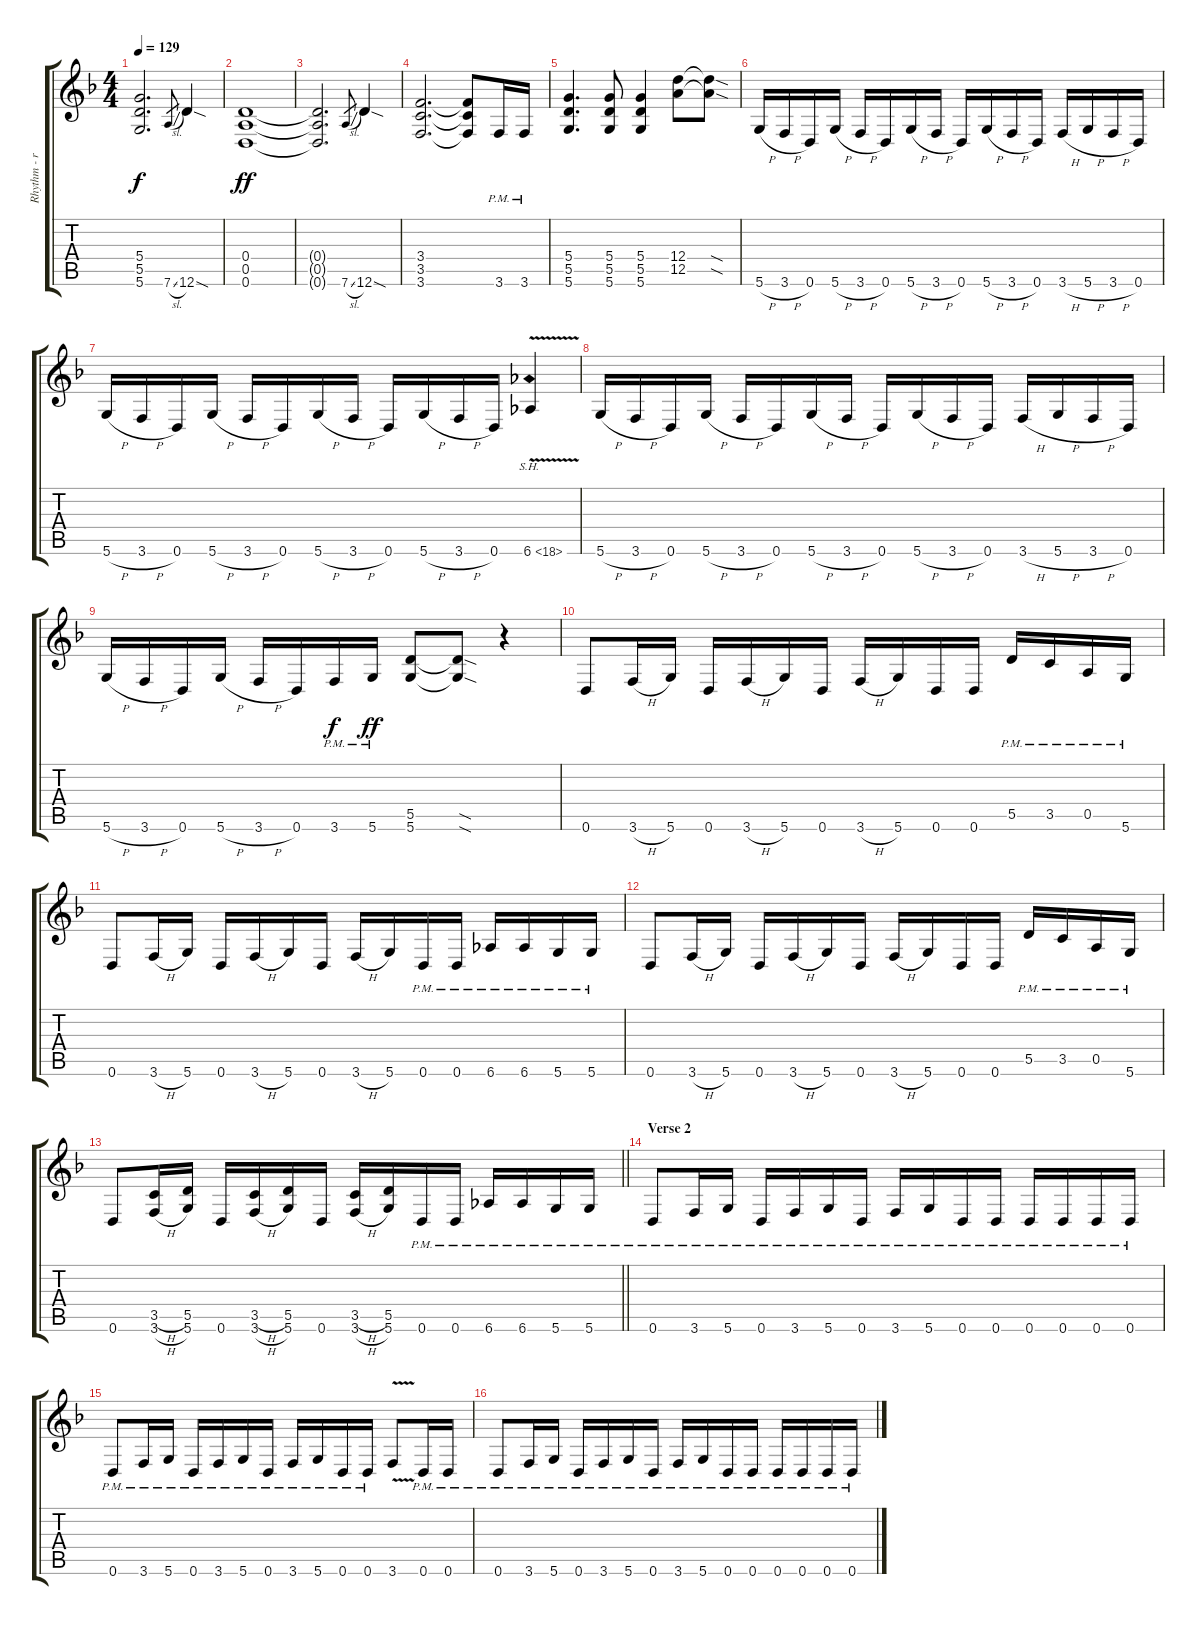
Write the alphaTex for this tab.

\track ("Rhythm - right" "Rhythm - r") {instrument distortionguitar}
\staff {score tabs}
\tuning (E4 B3 G3 D3 A2 D2) {hide}
\ts (4 4)
\tempo 129
\clef g2
\ks dminor
(5.4 5.5 5.6).2{d dy f} 7.6{sl}.8{gr} 12.6{sod}.4 |
(0.4 0.5 0.6).1{dy ff} |
(0.4{t} 0.5{t} 0.6{t}).2{d} 7.6{sl}.8{gr} 12.6{sod}.4 |
(3.4 3.5 3.6).2{d} (3.4{t} 3.5{t} 3.6{t}).8 3.6{pm}.16 3.6{pm}.16 |
(5.4 5.5 5.6).4{d} (5.4 5.5 5.6).8 (5.4 5.5 5.6).4 (12.4 12.5).8 (12.4{sod t} 12.5{sod t}).8 |
5.6{h}.16 3.6{h}.16 0.6.16 5.6{h}.16 3.6{h}.16 0.6.16 5.6{h}.16 3.6{h}.16 0.6.16 5.6{h}.16 3.6{h}.16 0.6.16 3.6{h}.16 5.6{h}.16 3.6{h}.16 0.6.16 |
5.6{h}.16 3.6{h}.16 0.6.16 5.6{h}.16 3.6{h}.16 0.6.16 5.6{h}.16 3.6{h}.16 0.6.16 5.6{h}.16 3.6{h}.16 0.6.16 6.6{sh 12 v}.4 |
5.6{h}.16 3.6{h}.16 0.6.16 5.6{h}.16 3.6{h}.16 0.6.16 5.6{h}.16 3.6{h}.16 0.6.16 5.6{h}.16 3.6{h}.16 0.6.16 3.6{h}.16 5.6{h}.16 3.6{h}.16 0.6.16 |
5.6{h}.16 3.6{h}.16 0.6.16 5.6{h}.16 3.6{h}.16 0.6.16 3.6{pm}.16{dy f} 5.6{pm}.16{dy ff} (5.5 5.6).8 (5.5{sod t} 5.6{sod t}).8 r.4 |
0.6.8 3.6{h}.16 5.6.16 0.6.16 3.6{h}.16 5.6.16 0.6.16 3.6{h}.16 5.6.16 0.6.16 0.6.16 5.5{pm}.16 3.5{pm}.16 0.5{pm}.16 5.6{pm}.16 |
0.6.8 3.6{h}.16 5.6.16 0.6.16 3.6{h}.16 5.6.16 0.6.16 3.6{h}.16 5.6.16 0.6{pm}.16 0.6{pm}.16 6.6{pm}.16 6.6{pm}.16 5.6{pm}.16 5.6{pm}.16 |
0.6.8 3.6{h}.16 5.6.16 0.6.16 3.6{h}.16 5.6.16 0.6.16 3.6{h}.16 5.6.16 0.6.16 0.6.16 5.5{pm}.16 3.5{pm}.16 0.5{pm}.16 5.6{pm}.16 |
\barLineRight lightlight
0.6.8 (3.5{h} 3.6{h}).16 (5.5 5.6).16 0.6.16 (3.5{h} 3.6{h}).16 (5.5 5.6).16 0.6.16 (3.5{h} 3.6{h}).16 (5.5 5.6).16 0.6{pm}.16 0.6{pm}.16 6.6{pm}.16 6.6{pm}.16 5.6{pm}.16 5.6{pm}.16 |
\section ("" "Verse 2")
0.6{pm}.8 3.6{pm}.16 5.6{pm}.16 0.6{pm}.16 3.6{pm}.16 5.6{pm}.16 0.6{pm}.16 3.6{pm}.16 5.6{pm}.16 0.6{pm}.16 0.6{pm}.16 0.6{pm}.16 0.6{pm}.16 0.6{pm}.16 0.6{pm}.16 |
0.6{pm}.8 3.6{pm}.16 5.6{pm}.16 0.6{pm}.16 3.6{pm}.16 5.6{pm}.16 0.6{pm}.16 3.6{pm}.16 5.6{pm}.16 0.6{pm}.16 0.6{pm}.16 3.6{v}.8 0.6{pm}.16 0.6{pm}.16 |
0.6{pm}.8 3.6{pm}.16 5.6{pm}.16 0.6{pm}.16 3.6{pm}.16 5.6{pm}.16 0.6{pm}.16 3.6{pm}.16 5.6{pm}.16 0.6{pm}.16 0.6{pm}.16 0.6{pm}.16 0.6{pm}.16 0.6{pm}.16 0.6{pm}.16
